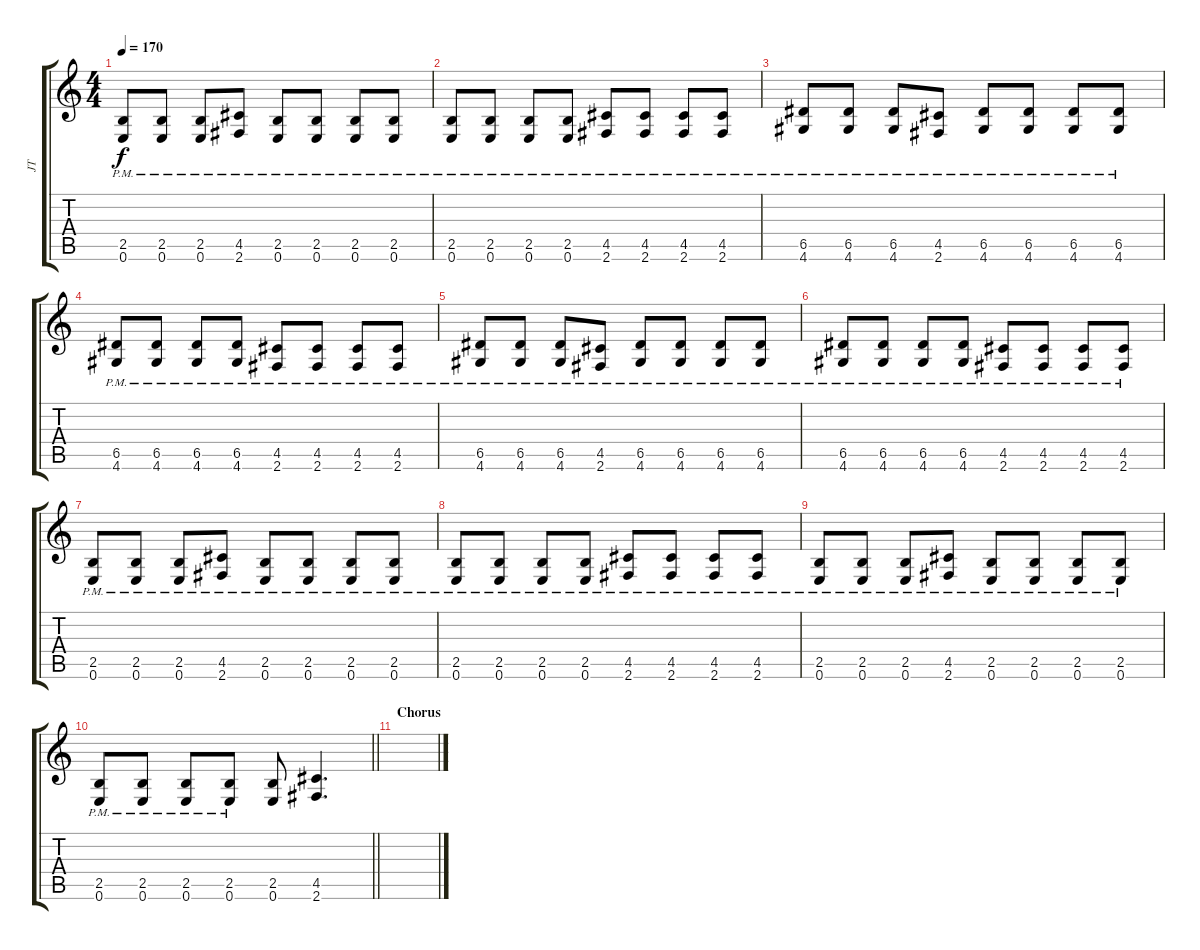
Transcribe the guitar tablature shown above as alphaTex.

\track ("JT" "JT") {instrument electricguitarmuted}
\staff {score tabs}
\tuning (E4 B3 G3 D3 A2 E2) {hide}
\ts (4 4)
\tempo 170
\clef g2
\ks c
(2.5{pm} 0.6{pm}).8{dy f} (2.5{pm} 0.6{pm}).8 (2.5{pm} 0.6{pm}).8 (4.5{pm} 2.6{pm}).8 (2.5{pm} 0.6{pm}).8 (2.5{pm} 0.6{pm}).8 (2.5{pm} 0.6{pm}).8 (2.5{pm} 0.6{pm}).8 |
(2.5{pm} 0.6{pm}).8 (2.5{pm} 0.6{pm}).8 (2.5{pm} 0.6{pm}).8 (2.5{pm} 0.6{pm}).8 (4.5{pm} 2.6{pm}).8 (4.5{pm} 2.6{pm}).8 (4.5{pm} 2.6{pm}).8 (4.5{pm} 2.6{pm}).8 |
(6.5{pm} 4.6{pm}).8 (6.5{pm} 4.6{pm}).8 (6.5{pm} 4.6{pm}).8 (4.5{pm} 2.6{pm}).8 (6.5{pm} 4.6{pm}).8 (6.5{pm} 4.6{pm}).8 (6.5{pm} 4.6{pm}).8 (6.5{pm} 4.6{pm}).8 |
(6.5{pm} 4.6{pm}).8 (6.5{pm} 4.6{pm}).8 (6.5{pm} 4.6{pm}).8 (6.5{pm} 4.6{pm}).8 (4.5{pm} 2.6{pm}).8 (4.5{pm} 2.6{pm}).8 (4.5{pm} 2.6{pm}).8 (4.5{pm} 2.6{pm}).8 |
(6.5{pm} 4.6{pm}).8 (6.5{pm} 4.6{pm}).8 (6.5{pm} 4.6{pm}).8 (4.5{pm} 2.6{pm}).8 (6.5{pm} 4.6{pm}).8 (6.5{pm} 4.6{pm}).8 (6.5{pm} 4.6{pm}).8 (6.5{pm} 4.6{pm}).8 |
(6.5{pm} 4.6{pm}).8 (6.5{pm} 4.6{pm}).8 (6.5{pm} 4.6{pm}).8 (6.5{pm} 4.6{pm}).8 (4.5{pm} 2.6{pm}).8 (4.5{pm} 2.6{pm}).8 (4.5{pm} 2.6{pm}).8 (4.5{pm} 2.6{pm}).8 |
(2.5{pm} 0.6{pm}).8 (2.5{pm} 0.6{pm}).8 (2.5{pm} 0.6{pm}).8 (4.5{pm} 2.6{pm}).8 (2.5{pm} 0.6{pm}).8 (2.5{pm} 0.6{pm}).8 (2.5{pm} 0.6{pm}).8 (2.5{pm} 0.6{pm}).8 |
(2.5{pm} 0.6{pm}).8 (2.5{pm} 0.6{pm}).8 (2.5{pm} 0.6{pm}).8 (2.5{pm} 0.6{pm}).8 (4.5{pm} 2.6{pm}).8 (4.5{pm} 2.6{pm}).8 (4.5{pm} 2.6{pm}).8 (4.5{pm} 2.6{pm}).8 |
(2.5{pm} 0.6{pm}).8 (2.5{pm} 0.6{pm}).8 (2.5{pm} 0.6{pm}).8 (4.5{pm} 2.6{pm}).8 (2.5{pm} 0.6{pm}).8 (2.5{pm} 0.6{pm}).8 (2.5{pm} 0.6{pm}).8 (2.5{pm} 0.6{pm}).8 |
\barLineRight lightlight
(2.5{pm} 0.6{pm}).8 (2.5{pm} 0.6{pm}).8 (2.5{pm} 0.6{pm}).8 (2.5{pm} 0.6{pm}).8 (2.5 0.6).8 (4.5 2.6).4{d} |
\section ("" "Chorus")
